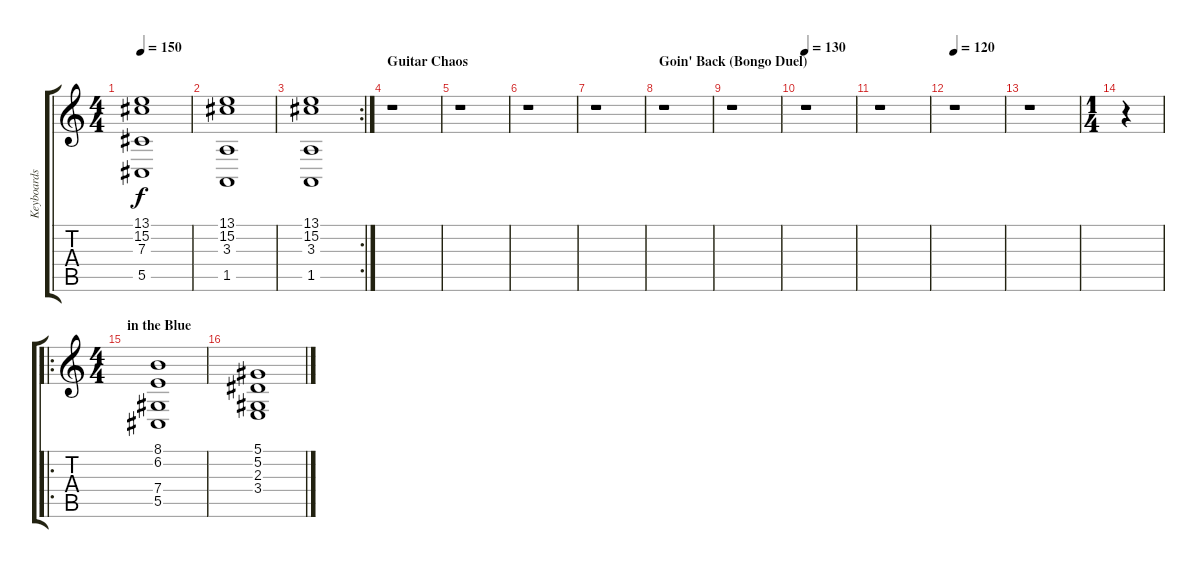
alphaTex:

\track ("Keyboards" "Keyboards") {instrument stringensemble1}
\staff {score tabs}
\tuning (Eb4 Bb3 Gb3 Db3 Ab2 Db2) {hide}
\ts (4 4)
\tempo 150
\clef g2
\ks c
(13.1 15.2 7.3 5.5).1{dy f} |
(13.1 15.2 3.3 1.5).1 |
\rc 2
(13.1 15.2 3.3 1.5).1 |
\section ("" "Guitar Chaos")
r.1 |
r.1 |
r.1 |
r.1 |
\section ("" "Goin' Back (Bongo Duel)")
r.1 |
r.1 |
\tempo 130
r.1 |
r.1 |
\tempo 120
r.1 |
r.1 |
\ts (1 4)
r.4 |
\ro
\ts (4 4)
\section ("" "in the Blue")
(8.1 6.2 7.4 5.5).1 |
(5.1 5.2 2.3 3.4).1
